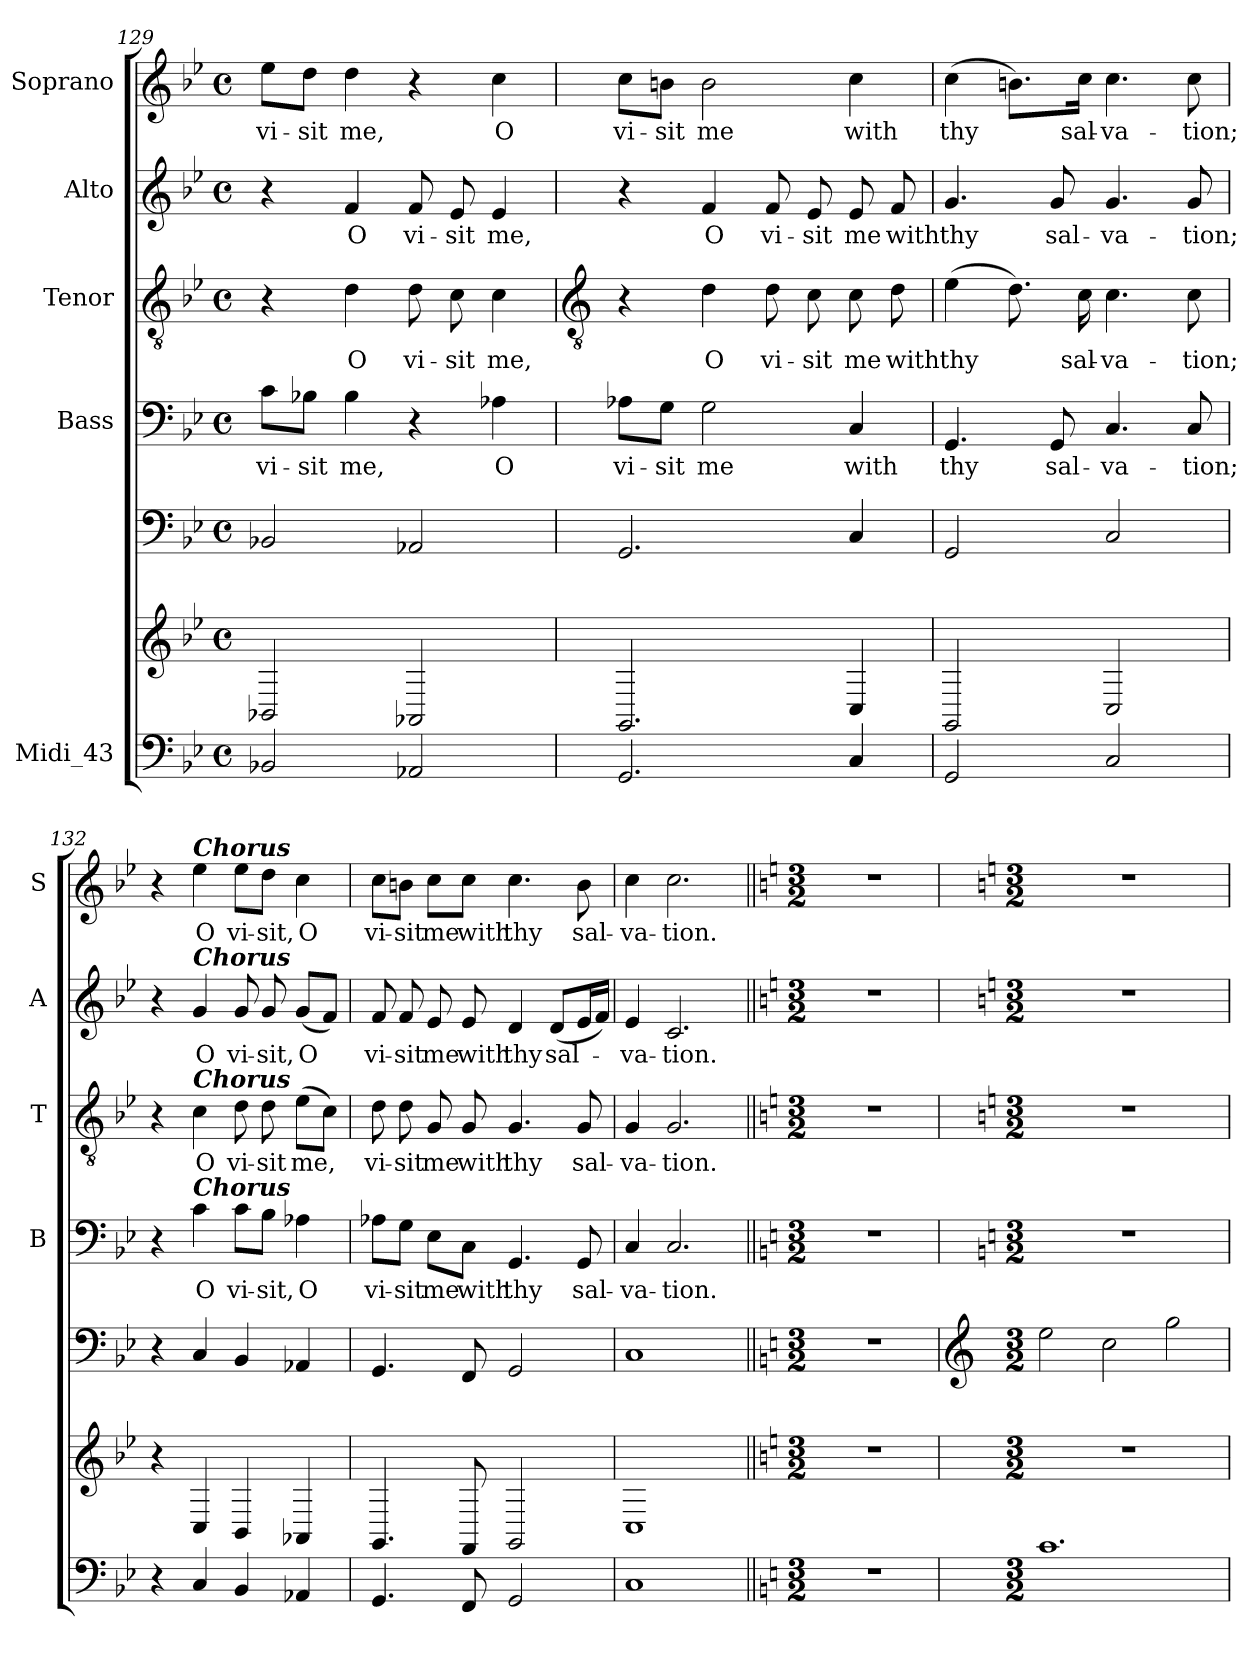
**kern	**kern	**kern	**kern	**text	**kern	**text	**kern	**text	**kern	**text
*part5	*part5	*part5	*part4	*part4	*part3	*part3	*part2	*part2	*part1	*part1
*staff7	*staff6	*staff5	*staff4	*staff4	*staff3	*staff3	*staff2	*staff2	*staff1	*staff1
*I"Midi_43	*	*	*I"Bass	*	*I"Tenor	*	*I"Alto	*	*I"Soprano	*
*	*	*	*I'B	*	*I'T	*	*I'A	*	*I'S	*
*clefF4	*clefG2	*clefF4	*clefF4	*	*clefGv2	*	*clefG2	*	*clefG2	*
*k[b-e-]	*k[b-e-]	*k[b-e-]	*k[b-e-]	*	*k[b-e-]	*	*k[b-e-]	*	*k[b-e-]	*
*B-:	*B-:	*B-:	*B-:	*	*B-:	*	*B-:	*	*B-:	*
*M4/4	*M4/4	*M4/4	*M4/4	*	*M4/4	*	*M4/4	*	*M4/4	*
*met(c)	*met(c)	*met(c)	*met(c)	*	*met(c)	*	*met(c)	*	*met(c)	*
=129	=129	=129	=129	=129	=129	=129	=129	=129	=129	=129
!	!	!	!	!LO:LY:b	!	!	!	!	!	!LO:LY:b
2BB-X	2BB-X	2BB-X	8c\L	vi-	4r	.	4r	.	8ee-\L	vi-
!	!	!	!	!LO:LY:b	!	!	!	!	!	!LO:LY:b
.	.	.	8B-X\J	-sit	.	.	.	.	8dd\J	-sit
!	!	!	!	!LO:LY:b	!	!LO:LY:b	!	!LO:LY:b	!	!LO:LY:b
.	.	.	4B-	me,	4d	O	4f	O	4dd	me,
!	!	!	!	!	!	!LO:LY:b	!	!LO:LY:b	!	!
2AA-X	2AA-X	2AA-X	4r	.	8d	vi-	8f	vi-	4r	.
!	!	!	!	!	!	!LO:LY:b	!	!LO:LY:b	!	!
.	.	.	.	.	8c	-sit	8e-	-sit	.	.
!	!	!	!	!LO:LY:b	!	!LO:LY:b	!	!LO:LY:b	!	!LO:LY:b
.	.	.	4A-X	O	4c	me,	4e-	me,	4cc	O
!!LO:LB:g=z
=130	=130	=130	=130	=130	=130	=130	=130	=130	=130	=130
*	*	*	*	*	*clefGv2	*	*	*	*	*
!	!	!	!	!LO:LY:b	!	!	!	!	!	!LO:LY:b
2.GG	2.GG	2.GG	8A-X\L	vi-	4r	.	4r	.	8cc\L	vi-
!	!	!	!	!LO:LY:b	!	!	!	!	!	!LO:LY:b
.	.	.	8G\J	-sit	.	.	.	.	8bn\J	-sit
!	!	!	!	!LO:LY:b	!	!LO:LY:b	!	!LO:LY:b	!	!LO:LY:b
.	.	.	2G	me	4d	O	4f	O	2b	me
!	!	!	!	!	!	!LO:LY:b	!	!LO:LY:b	!	!
.	.	.	.	.	8d	vi-	8f	vi-	.	.
!	!	!	!	!	!	!LO:LY:b	!	!LO:LY:b	!	!
.	.	.	.	.	8c	-sit	8e-	-sit	.	.
!	!	!	!	!LO:LY:b	!	!LO:LY:b	!	!LO:LY:b	!	!LO:LY:b
4C	4C	4C	4C	with	8c	me	8e-	me	4cc	with
!	!	!	!	!	!	!LO:LY:b	!	!LO:LY:b	!	!
.	.	.	.	.	8d	with	8f	with	.	.
=131	=131	=131	=131	=131	=131	=131	=131	=131	=131	=131
!	!	!	!	!LO:LY:b	!	!LO:LY:b	!	!LO:LY:b	!	!LO:LY:b
2GG	2GG	2GG	4.GG	thy	(>4e-	thy	4.g	thy	(>4cc	thy
.	.	.	.	.	8.d)	.	.	.	8.b\L)	.
!	!	!	!	!LO:LY:b	!	!	!	!LO:LY:b	!	!
.	.	.	8GG	sal-	.	.	8g	sal-	.	.
!	!	!	!	!	!	!LO:LY:b	!	!	!	!LO:LY:b
.	.	.	.	.	16c	sal-	.	.	16cc\Jk	sal-
!	!	!	!	!LO:LY:b	!	!LO:LY:b	!	!LO:LY:b	!	!LO:LY:b
2C	2C	2C	4.C	-va-	4.c	-va-	4.g	-va-	4.cc	-va-
!	!	!	!	!LO:LY:b	!	!LO:LY:b	!	!LO:LY:b	!	!LO:LY:b
.	.	.	8C	-tion;	8c	-tion;	8g	-tion;	8cc	-tion;
=132	=132	=132	=132	=132	=132	=132	=132	=132	=132	=132
4r	4r	4r	4r	.	4r	.	4r	.	4r	.
!	!	!	!	!	!	!	!	!	!LO:TX:a:Bi:t=Chorus	!
!	!	!	!	!	!	!	!LO:TX:a:Bi:t=Chorus	!	!	!
!	!	!	!	!	!LO:TX:a:Bi:t=Chorus	!	!	!	!	!
!	!	!	!LO:TX:a:Bi:t=Chorus	!	!	!	!	!	!	!
!	!	!	!	!LO:LY:b	!	!LO:LY:b	!	!LO:LY:b	!	!LO:LY:b
4C	4C	4C	4c	O	4c	O	4g	O	4ee-	O
!	!	!	!	!LO:LY:b	!	!LO:LY:b	!	!LO:LY:b	!	!LO:LY:b
4BB-	4BB-	4BB-	8c\L	vi-	8d	vi-	8g	vi-	8ee-\L	vi-
!	!	!	!	!LO:LY:b	!	!LO:LY:b	!	!LO:LY:b	!	!LO:LY:b
.	.	.	8B-\J	-sit,	8d	-sit	8g	-sit,	8dd\J	-sit,
!	!	!	!	!LO:LY:b	!	!LO:LY:b	!	!LO:LY:b	!	!LO:LY:b
4AA-X	4AA-X	4AA-X	4A-X	O	(>8e-L	me,	(<8gL	O	4cc	O
.	.	.	.	.	8cJ)	.	8fJ)	.	.	.
=133	=133	=133	=133	=133	=133	=133	=133	=133	=133	=133
!	!	!	!	!LO:LY:b	!	!LO:LY:b	!	!LO:LY:b	!	!LO:LY:b
4.GG	4.GG	4.GG	8A-X\L	vi-	8d	vi-	8f	vi-	8cc\L	vi-
!	!	!	!	!LO:LY:b	!	!LO:LY:b	!	!LO:LY:b	!	!LO:LY:b
.	.	.	8G\J	-sit	8d	-sit	8f	-sit	8bn\J	-sit
!	!	!	!	!LO:LY:b	!	!LO:LY:b	!	!LO:LY:b	!	!LO:LY:b
.	.	.	8E-\L	me	8G	me	8e-	me	8cc\L	me
!	!	!	!	!LO:LY:b	!	!LO:LY:b	!	!LO:LY:b	!	!LO:LY:b
8FF	8FF	8FF	8C\J	with	8G	with	8e-	with	8cc\J	with
!	!	!	!	!LO:LY:b	!	!LO:LY:b	!	!LO:LY:b	!	!LO:LY:b
2GG	2GG	2GG	4.GG	thy	4.G	thy	4d	thy	4.cc	thy
!	!	!	!	!	!	!	!	!LO:LY:b	!	!
.	.	.	.	.	.	.	(<8dL	sal-	.	.
!	!	!	!	!LO:LY:b	!	!LO:LY:b	!	!	!	!LO:LY:b
.	.	.	8GG	sal-	8G	sal-	16e-L	.	8b	sal-
.	.	.	.	.	.	.	16fJJ)	.	.	.
=134	=134	=134	=134	=134	=134	=134	=134	=134	=134	=134
!	!	!	!	!LO:LY:b	!	!LO:LY:b	!	!LO:LY:b	!	!LO:LY:b
1C	1C	1C	4C	-va-	4G	-va-	4e-	va-	4cc	-va-
!	!	!	!	!LO:LY:b	!	!LO:LY:b	!	!LO:LY:b	!	!LO:LY:b
.	.	.	2.C	-tion.	2.G	-tion.	2.c	-tion.	2.cc	-tion.
=135||	=135||	=135||	=135||	=135||	=135||	=135||	=135||	=135||	=135||	=135||
*k[]	*k[]	*k[]	*k[]	*	*k[]	*	*k[]	*	*k[]	*
*C:	*C:	*C:	*C:	*	*C:	*	*C:	*	*C:	*
*M3/2	*M3/2	*M3/2	*M3/2	*	*M3/2	*	*M3/2	*	*M3/2	*
1.r	1.r	1.r	1.r	.	1.r	.	1.r	.	1.r	.
!!LO:LB:g=z
=136	=136	=136	=136	=136	=136	=136	=136	=136	=136	=136
*	*	*clefG2	*	*	*	*	*	*	*	*
*k[]	*k[]	*k[]	*	*	*	*	*	*	*	*
*C:	*C:	*C:	*	*	*	*	*	*	*	*
*M3/2	*M3/2	*M3/2	*M3/2	*	*M3/2	*	*M3/2	*	*M3/2	*
!	!LO:N:vis=1	!	!	!	!	!	!LO:N:vis=1	!	!	!
1.c	1.r	2ee	1.r	.	1.r	.	1.r	.	1.r	.
.	.	2cc	.	.	.	.	.	.	.	.
.	.	2gg	.	.	.	.	.	.	.	.
=	=	=	=	=	=	=	=	=	=	=
*-	*-	*-	*-	*-	*-	*-	*-	*-	*-	*-
